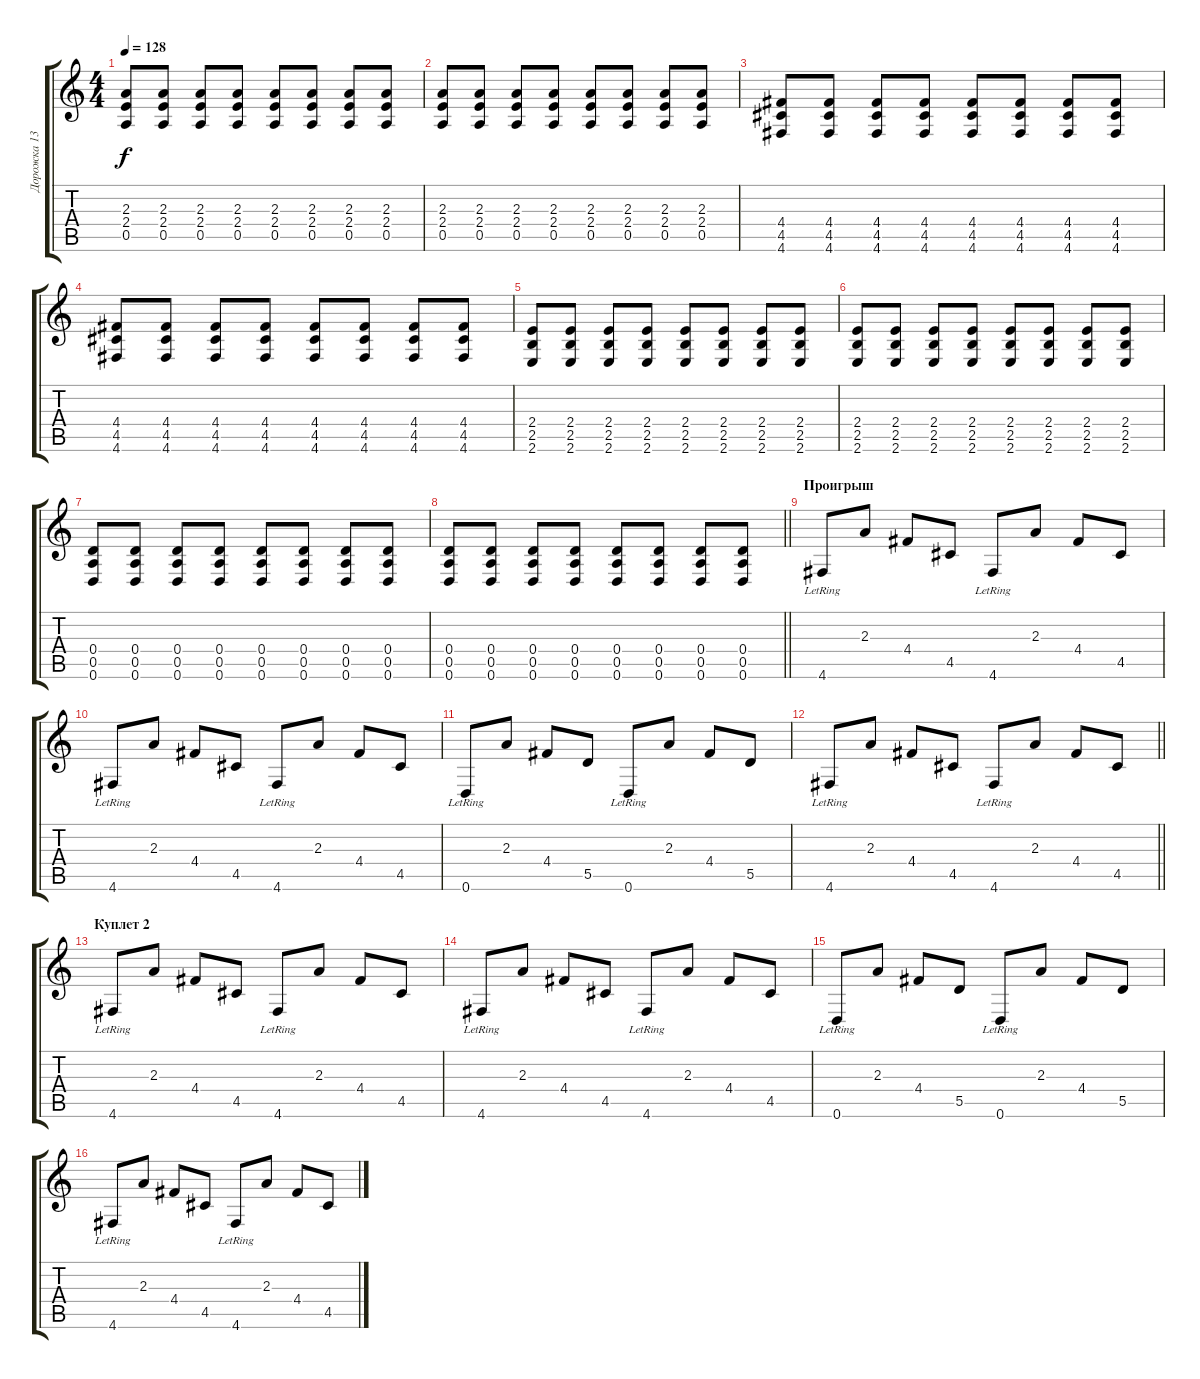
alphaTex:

\track ("Дорожка 13" "Дорожка 13") {mute instrument acousticguitarsteel}
\staff {score tabs}
\tuning (E4 B3 G3 D3 A2 D2) {hide}
\ts (4 4)
\tempo 128
\clef g2
\ks c
(2.3 2.4 0.5).8{dy f} (2.3 2.4 0.5).8 (2.3 2.4 0.5).8 (2.3 2.4 0.5).8 (2.3 2.4 0.5).8 (2.3 2.4 0.5).8 (2.3 2.4 0.5).8 (2.3 2.4 0.5).8 |
(2.3 2.4 0.5).8 (2.3 2.4 0.5).8 (2.3 2.4 0.5).8 (2.3 2.4 0.5).8 (2.3 2.4 0.5).8 (2.3 2.4 0.5).8 (2.3 2.4 0.5).8 (2.3 2.4 0.5).8 |
(4.4 4.5 4.6).8 (4.4 4.5 4.6).8 (4.4 4.5 4.6).8 (4.4 4.5 4.6).8 (4.4 4.5 4.6).8 (4.4 4.5 4.6).8 (4.4 4.5 4.6).8 (4.4 4.5 4.6).8 |
(4.4 4.5 4.6).8 (4.4 4.5 4.6).8 (4.4 4.5 4.6).8 (4.4 4.5 4.6).8 (4.4 4.5 4.6).8 (4.4 4.5 4.6).8 (4.4 4.5 4.6).8 (4.4 4.5 4.6).8 |
(2.4 2.5 2.6).8 (2.4 2.5 2.6).8 (2.4 2.5 2.6).8 (2.4 2.5 2.6).8 (2.4 2.5 2.6).8 (2.4 2.5 2.6).8 (2.4 2.5 2.6).8 (2.4 2.5 2.6).8 |
(2.4 2.5 2.6).8 (2.4 2.5 2.6).8 (2.4 2.5 2.6).8 (2.4 2.5 2.6).8 (2.4 2.5 2.6).8 (2.4 2.5 2.6).8 (2.4 2.5 2.6).8 (2.4 2.5 2.6).8 |
(0.4 0.5 0.6).8 (0.4 0.5 0.6).8 (0.4 0.5 0.6).8 (0.4 0.5 0.6).8 (0.4 0.5 0.6).8 (0.4 0.5 0.6).8 (0.4 0.5 0.6).8 (0.4 0.5 0.6).8 |
\barLineRight lightlight
(0.4 0.5 0.6).8 (0.4 0.5 0.6).8 (0.4 0.5 0.6).8 (0.4 0.5 0.6).8 (0.4 0.5 0.6).8 (0.4 0.5 0.6).8 (0.4 0.5 0.6).8 (0.4 0.5 0.6).8 |
\section ("" "Проигрыш")
4.6{lr}.8{instrument acousticguitarnylon} 2.3.8 4.4.8 4.5.8 4.6{lr}.8 2.3.8 4.4.8 4.5.8 |
4.6{lr}.8 2.3.8 4.4.8 4.5.8 4.6{lr}.8 2.3.8 4.4.8 4.5.8 |
0.6{lr}.8 2.3.8 4.4.8 5.5.8 0.6{lr}.8 2.3.8 4.4.8 5.5.8 |
\barLineRight lightlight
4.6{lr}.8 2.3.8 4.4.8 4.5.8 4.6{lr}.8 2.3.8 4.4.8 4.5.8 |
\section ("" "Куплет 2")
4.6{lr}.8 2.3.8 4.4.8 4.5.8 4.6{lr}.8 2.3.8 4.4.8 4.5.8 |
4.6{lr}.8 2.3.8 4.4.8 4.5.8 4.6{lr}.8 2.3.8 4.4.8 4.5.8 |
0.6{lr}.8 2.3.8 4.4.8 5.5.8 0.6{lr}.8 2.3.8 4.4.8 5.5.8 |
4.6{lr}.8 2.3.8 4.4.8 4.5.8 4.6{lr}.8 2.3.8 4.4.8 4.5.8
